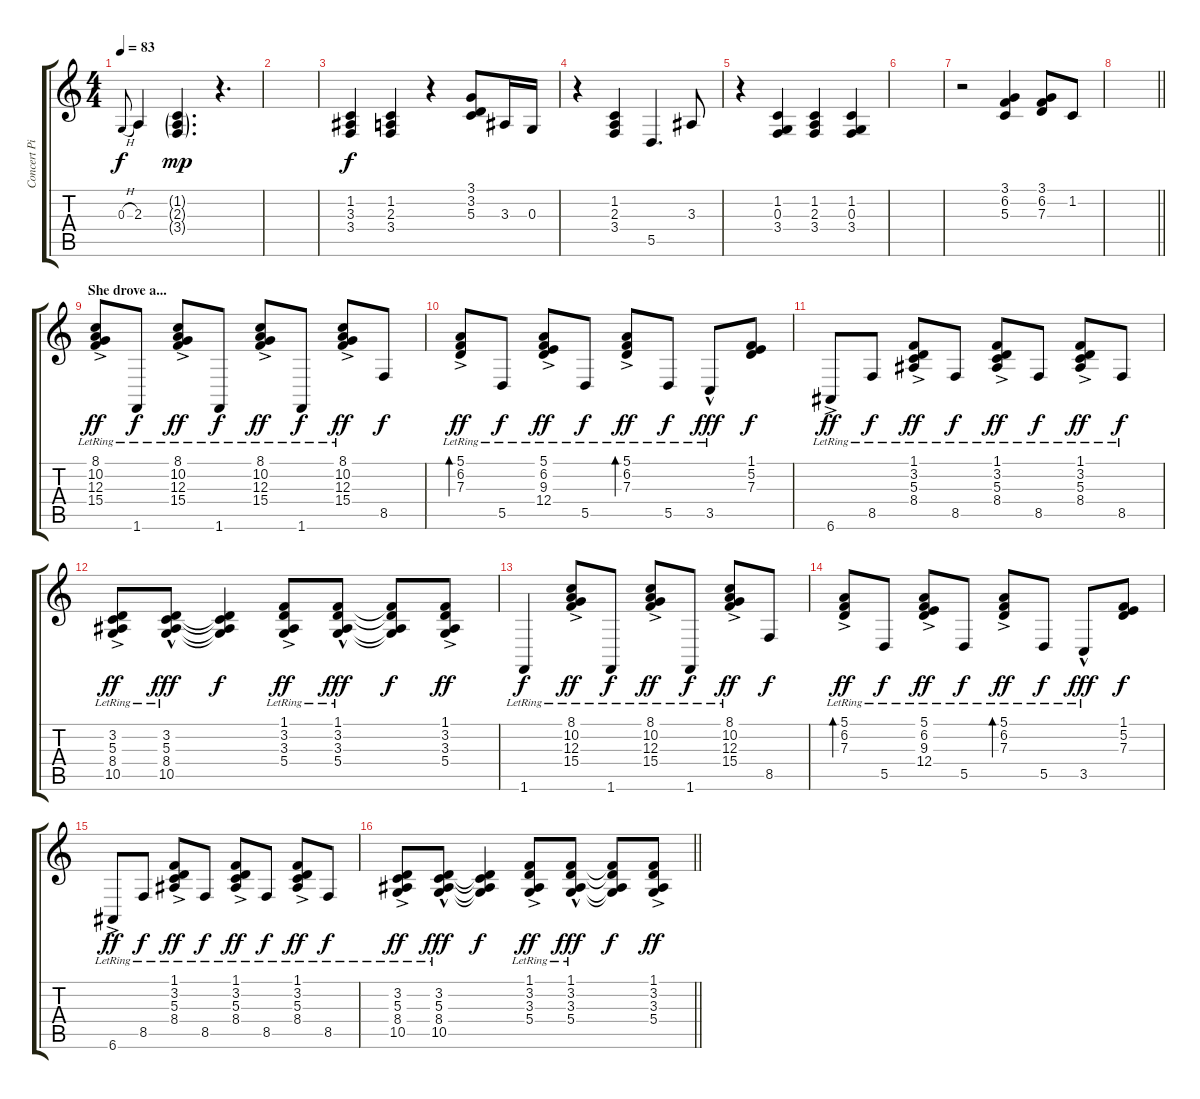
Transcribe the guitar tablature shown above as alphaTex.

\track ("Concert Piano R (Mick)" "Concert Pi") {instrument brightacousticpiano}
\staff {score tabs}
\tuning (E4 B3 G3 D3 A2 E2) {hide}
\ts (4 4)
\tempo 83
\clef g2
\ks c
0.3{h}.8{gr onbeat dy f} 2.3.4 (1.2{g} 2.3{g} 3.4{g}).4{d dy mp} r.4{d} |
|
(1.2 3.3 3.4).4{dy f} (1.2 2.3 3.4).4 r.4 (3.1 3.2 5.3).8 3.3.16 0.3.16 |
r.4 (1.2 2.3 3.4).4 5.5.4{d} 3.3.8 |
r.4 (1.2 0.3 3.4).4 (1.2 2.3 3.4).4 (1.2 0.3 3.4).4 |
|
r.2 (3.1 6.2 5.3).4 (3.1 6.2 7.3).8 1.2.8 |
\barLineRight lightlight
|
\section ("" "She drove a...")
(8.1{ac lr} 10.2{ac lr} 12.3{ac lr} 15.4{ac lr}).8{dy ff} 1.6{lr}.8{dy f} (8.1{ac lr} 10.2{ac lr} 12.3{ac lr} 15.4{ac lr}).8{dy ff} 1.6{lr}.8{dy f} (8.1{ac lr} 10.2{ac lr} 12.3{ac lr} 15.4{ac lr}).8{dy ff} 1.6{lr}.8{dy f} (8.1{ac lr} 10.2{ac lr} 12.3{ac lr} 15.4{ac lr}).8{dy ff} 8.5.8{dy f} |
(5.1{ac lr} 6.2{ac lr} 7.3{ac lr}).8{bd 120 dy ff} 5.5{lr}.8{dy f} (5.1{ac lr} 6.2{ac lr} 9.3{ac lr} 12.4{ac lr}).8{dy ff} 5.5{lr}.8{dy f} (5.1{ac lr} 6.2{ac lr} 7.3{ac lr}).8{bd 30 dy ff} 5.5{lr}.8{dy f} 3.5{hac lr}.8{dy fff} (1.1 5.2 7.3).8{dy f} |
6.6{ac lr}.8{dy ff} 8.5{lr}.8{dy f} (1.1{ac lr} 3.2{ac lr} 5.3{ac lr} 8.4{ac lr}).8{dy ff} 8.5{lr}.8{dy f} (1.1{ac lr} 3.2{ac lr} 5.3{ac lr} 8.4{ac lr}).8{dy ff} 8.5{lr}.8{dy f} (1.1{ac lr} 3.2{ac lr} 5.3{ac lr} 8.4{ac lr}).8{dy ff} 8.5{lr}.8{dy f} |
(3.2{ac lr} 5.3{ac lr} 8.4{ac lr} 10.5{ac lr}).8{dy ff} (3.2{hac lr} 5.3{hac lr} 8.4{hac lr} 10.5{hac lr}).8{dy fff} (3.2{t} 5.3{t} 8.4{t} 10.5{t}).4{dy f} (1.1{ac lr} 3.2{ac lr} 3.3{ac lr} 5.4{ac lr}).8{dy ff} (1.1{hac lr} 3.2{hac lr} 3.3{hac lr} 5.4{hac lr}).8{dy fff} (1.1{t} 3.2{t} 3.3{t} 5.4{t}).8{dy f} (1.1{ac} 3.2{ac} 3.3{ac} 5.4{ac}).8{dy ff} |
1.6{lr}.4{dy f} (8.1{ac lr} 10.2{ac lr} 12.3{ac lr} 15.4{ac lr}).8{dy ff} 1.6{lr}.8{dy f} (8.1{ac lr} 10.2{ac lr} 12.3{ac lr} 15.4{ac lr}).8{dy ff} 1.6{lr}.8{dy f} (8.1{ac lr} 10.2{ac lr} 12.3{ac lr} 15.4{ac lr}).8{dy ff} 8.5.8{dy f} |
(5.1{ac lr} 6.2{ac lr} 7.3{ac lr}).8{bd 120 dy ff} 5.5{lr}.8{dy f} (5.1{ac lr} 6.2{ac lr} 9.3{ac lr} 12.4{ac lr}).8{dy ff} 5.5{lr}.8{dy f} (5.1{ac lr} 6.2{ac lr} 7.3{ac lr}).8{bd 30 dy ff} 5.5{lr}.8{dy f} 3.5{hac lr}.8{dy fff} (1.1 5.2 7.3).8{dy f} |
6.6{ac lr}.8{dy ff} 8.5{lr}.8{dy f} (1.1{ac lr} 3.2{ac lr} 5.3{ac lr} 8.4{ac lr}).8{dy ff} 8.5{lr}.8{dy f} (1.1{ac lr} 3.2{ac lr} 5.3{ac lr} 8.4{ac lr}).8{dy ff} 8.5{lr}.8{dy f} (1.1{ac lr} 3.2{ac lr} 5.3{ac lr} 8.4{ac lr}).8{dy ff} 8.5{lr}.8{dy f} |
\barLineRight lightlight
(3.2{ac lr} 5.3{ac lr} 8.4{ac lr} 10.5{ac lr}).8{dy ff} (3.2{hac lr} 5.3{hac lr} 8.4{hac lr} 10.5{hac lr}).8{dy fff} (3.2{t} 5.3{t} 8.4{t} 10.5{t}).4{dy f} (1.1{ac lr} 3.2{ac lr} 3.3{ac lr} 5.4{ac lr}).8{dy ff} (1.1{hac lr} 3.2{hac lr} 3.3{hac lr} 5.4{hac lr}).8{dy fff} (1.1{t} 3.2{t} 3.3{t} 5.4{t}).8{dy f} (1.1{ac} 3.2{ac} 3.3{ac} 5.4{ac}).8{dy ff}
